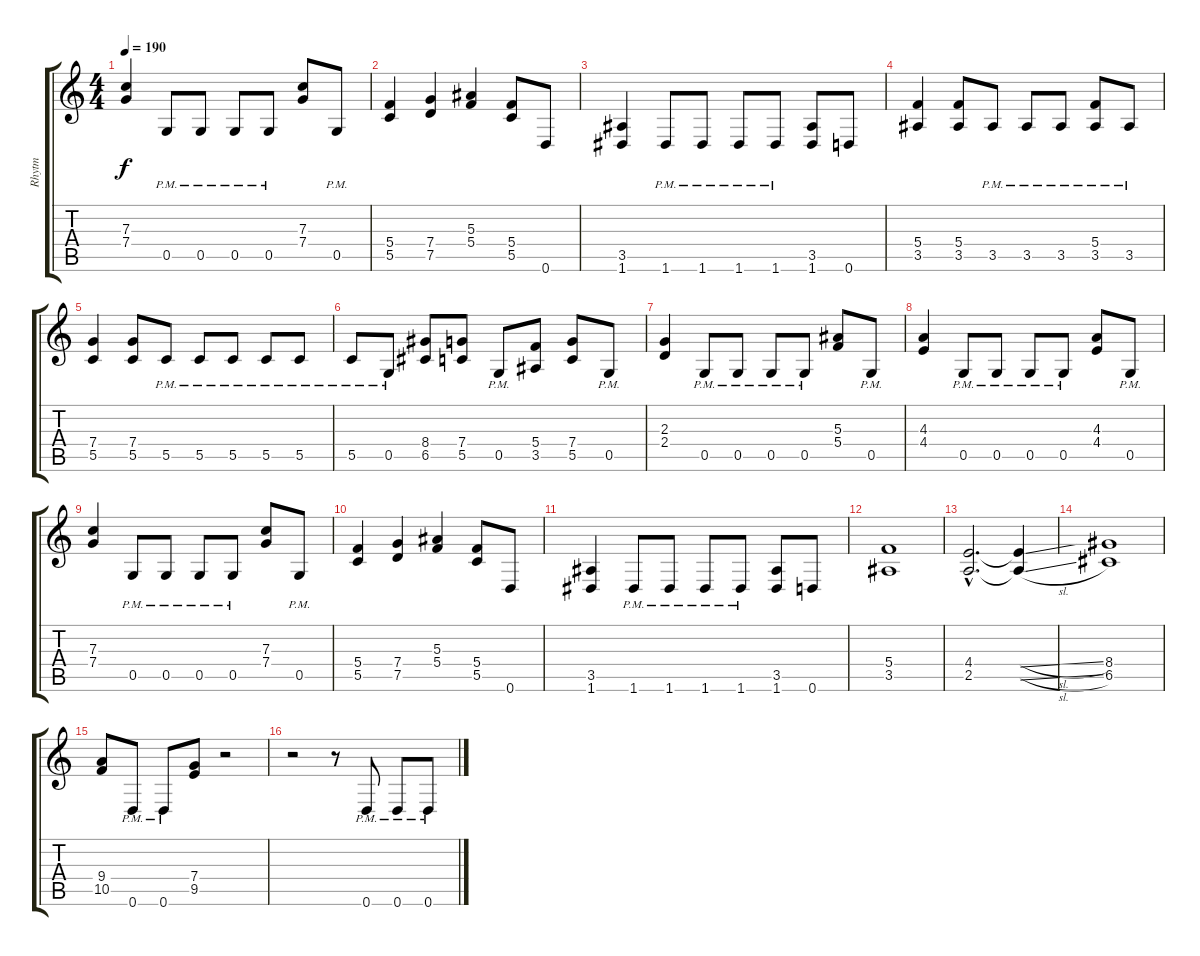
\track ("Rhytm" "Rhytm") {instrument distortionguitar}
\staff {score tabs}
\tuning (D4 A3 F3 C3 G2 D2) {hide}
\ts (4 4)
\tempo 190
\clef g2
\ks c
(7.3 7.4).4{dy f} 0.5{pm}.8 0.5{pm}.8 0.5{pm}.8 0.5{pm}.8 (7.3 7.4).8 0.5{pm}.8 |
(5.4 5.5).4 (7.4 7.5).4 (5.3 5.4).4 (5.4 5.5).8 0.6.8 |
(3.5 1.6).4 1.6{pm}.8 1.6{pm}.8 1.6{pm}.8 1.6{pm}.8 (3.5 1.6).8 0.6.8 |
(5.4 3.5).4 (5.4 3.5).8 3.5{pm}.8 3.5{pm}.8 3.5{pm}.8 (5.4 3.5{pm}).8 3.5{pm}.8 |
(7.4 5.5).4 (7.4 5.5).8 5.5{pm}.8 5.5{pm}.8 5.5{pm}.8 5.5{pm}.8 5.5{pm}.8 |
5.5{pm}.8 0.5{pm}.8 (8.4 6.5).8 (7.4 5.5).8 0.5{pm}.8 (5.4 3.5).8 (7.4 5.5).8 0.5{pm}.8 |
(2.3 2.4).4 0.5{pm}.8 0.5{pm}.8 0.5{pm}.8 0.5{pm}.8 (5.3 5.4).8 0.5{pm}.8 |
(4.3 4.4).4 0.5{pm}.8 0.5{pm}.8 0.5{pm}.8 0.5{pm}.8 (4.3 4.4).8 0.5{pm}.8 |
(7.3 7.4).4 0.5{pm}.8 0.5{pm}.8 0.5{pm}.8 0.5{pm}.8 (7.3 7.4).8 0.5{pm}.8 |
(5.4 5.5).4 (7.4 7.5).4 (5.3 5.4).4 (5.4 5.5).8 0.6.8 |
(3.5 1.6).4 1.6{pm}.8 1.6{pm}.8 1.6{pm}.8 1.6{pm}.8 (3.5 1.6).8 0.6.8 |
(5.4 3.5).1 |
(4.4{hac} 2.5{hac}).2{d} (4.4{sl t} 2.5{sl t}).4 |
(8.4 6.5).1 |
(9.4 10.5).8 0.6{pm}.8 0.6{pm}.8 (7.4 9.5).8 r.2 |
r.2 r.8 0.6{pm}.8 0.6{pm}.8 0.6{pm}.8
